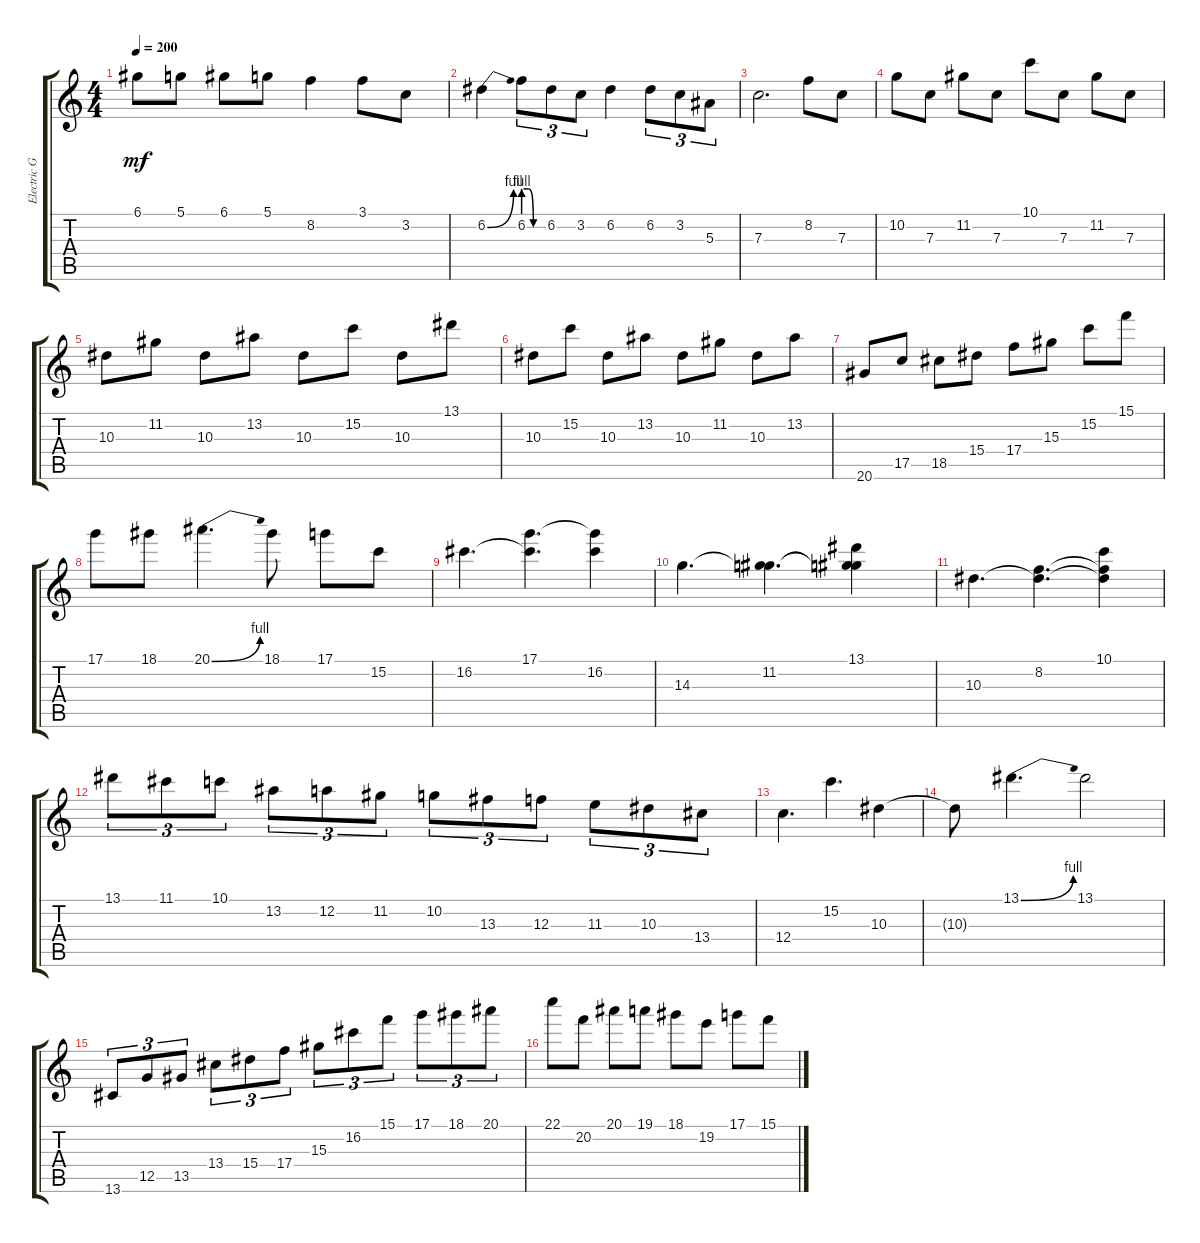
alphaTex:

\track ("Electric Guitar" "Electric G") {instrument distortionguitar}
\staff {score tabs}
\tuning (D4 A3 F3 C3 G2 C2) {hide}
\ts (4 4)
\tempo 200
\clef g2
\ks c
6.1.8{dy mf} 5.1.8 6.1.8 5.1.8 8.2.4 3.1.8 3.2.8 |
6.2{be (bend 0 0 60 4)}.4 6.2{be (custom 0 4 15 4 30 0 60 0)}.8{tu (3 2)} 6.2.8{tu (3 2)} 3.2.8{tu (3 2)} 6.2.4 6.2.8{tu (3 2)} 3.2.8{tu (3 2)} 5.3.8{tu (3 2)} |
7.3.2{d} 8.2.8 7.3.8 |
10.2.8 7.3.8 11.2.8 7.3.8 10.1.8 7.3.8 11.2.8 7.3.8 |
10.3.8 11.2.8 10.3.8 13.2.8 10.3.8 15.2.8 10.3.8 13.1.8 |
10.3.8 15.2.8 10.3.8 13.2.8 10.3.8 11.2.8 10.3.8 13.2.8 |
20.6.8 17.5.8 18.5.8 15.4.8 17.4.8 15.3.8 15.2.8 15.1.8 |
17.1.8 18.1.8 20.1{be (bend 0 0 60 4)}.4{d} 18.1.8 17.1.8 15.2.8 |
16.2.4{d} (17.1 16.2{t}).4{d} (17.1{t} 16.2).4 |
14.3.4{d} (11.2 14.3{t}).4{d} (13.1 11.2{t} 14.3{t}).4 |
10.3.4{d} (8.2 10.3{t}).4{d} (10.1 8.2{t} 10.3{t}).4 |
13.1.8{tu (3 2)} 11.1.8{tu (3 2)} 10.1.8{tu (3 2)} 13.2.8{tu (3 2)} 12.2.8{tu (3 2)} 11.2.8{tu (3 2)} 10.2.8{tu (3 2)} 13.3.8{tu (3 2)} 12.3.8{tu (3 2)} 11.3.8{tu (3 2)} 10.3.8{tu (3 2)} 13.4.8{tu (3 2)} |
12.4.4{d} 15.2.4{d} 10.3.4 |
10.3{t}.8 13.1{be (bend 0 0 60 4)}.4{d} 13.1.2 |
13.6.8{tu (3 2)} 12.5.8{tu (3 2)} 13.5.8{tu (3 2)} 13.4.8{tu (3 2)} 15.4.8{tu (3 2)} 17.4.8{tu (3 2)} 15.3.8{tu (3 2)} 16.2.8{tu (3 2)} 15.1.8{tu (3 2)} 17.1.8{tu (3 2)} 18.1.8{tu (3 2)} 20.1.8{tu (3 2)} |
22.1.8 20.2.8 20.1.8 19.1.8 18.1.8 19.2.8 17.1.8 15.1.8
